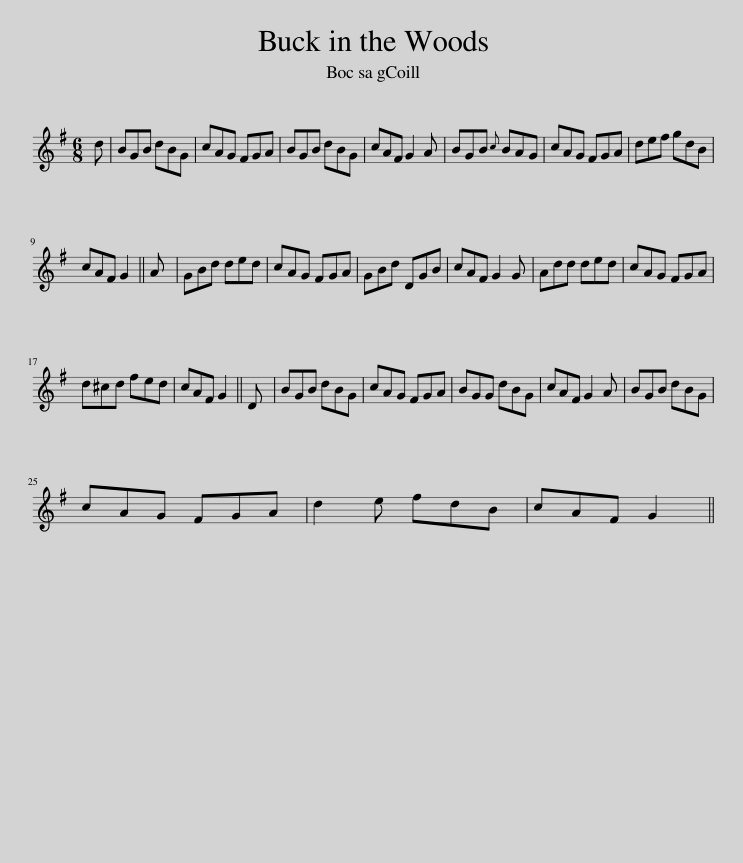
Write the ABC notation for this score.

X:1
L:1/8
M:6/8
I:linebreak $
K:G
V:1 treble
V:1
 d | BGB dBG | cAG FGA | BGB dBG | cAF G2 A | %5
 BGB{c} BAG | cAG FGA | def gdB |$ cAF G2 || A | %10
 GBd ded | cAG FGA | GBd DGB | cAF G2 G | Add ded | %15
 cAG FGA |$ d^cd fed | cAF G2 || D | BGB dBG | %20
 cAG FGA | BGG dBG | cAF G2 A | BGB dBG |$ cAG FGA | %25
 d2 e fdB | cAF G2 || %27
